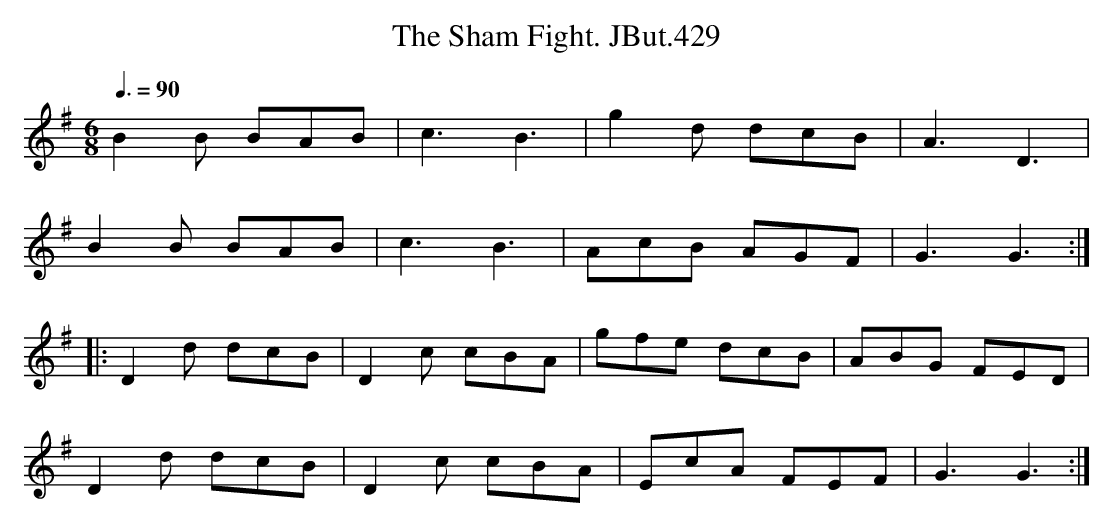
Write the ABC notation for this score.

X:1
T:Sham Fight. JBut.429, The
M:6/8
L:1/8
Q:3/8=90
K:G
B2B BAB|c3 B3|g2d dcB|A3 D3|
B2B BAB|c3 B3|AcB AGF|G3 G3:|
|:D2d dcB|D2c cBA|gfe dcB|ABG FED|
D2d dcB|D2c cBA|EcA FEF|G3 G3:|
